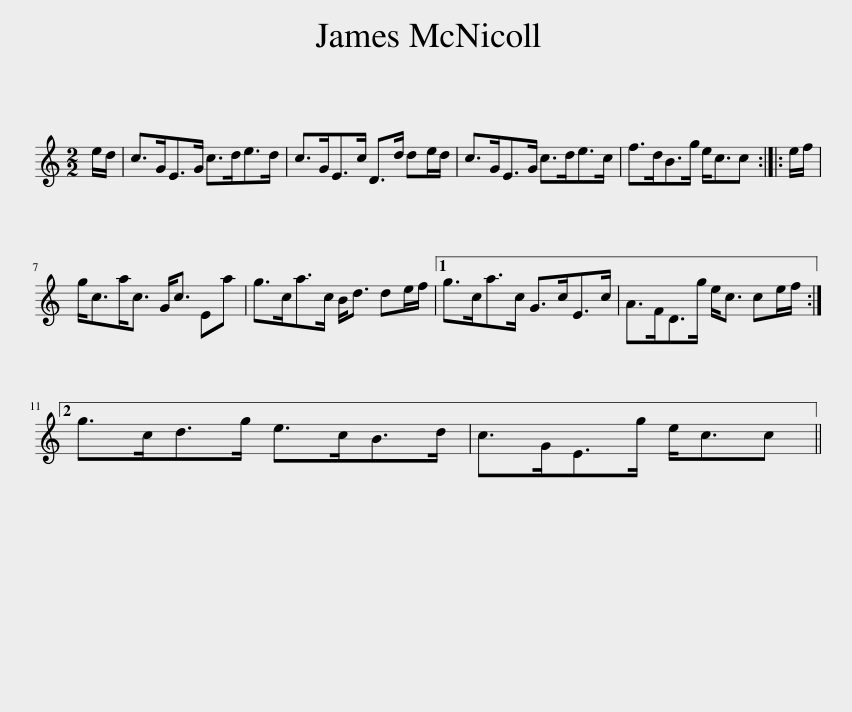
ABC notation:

X:1
L:1/8
M:2/2
I:linebreak $
K:C
V:1 treble
V:1
 e/d/ | c>GE>G c>de>d | c>GE>c D>d de/d/ | c>GE>G c>de>c | f>dB>g e<cc :: %5
 e/f/ |$ g<ca<c G<c Ea | g>ca>c B<d de/f/ |1 g>ca>c G>cE>c | A>FD>g e<c ce/f/ :|2$ %10
 g>cd>g e>cB>d | c>GE>g e<cc || %12
